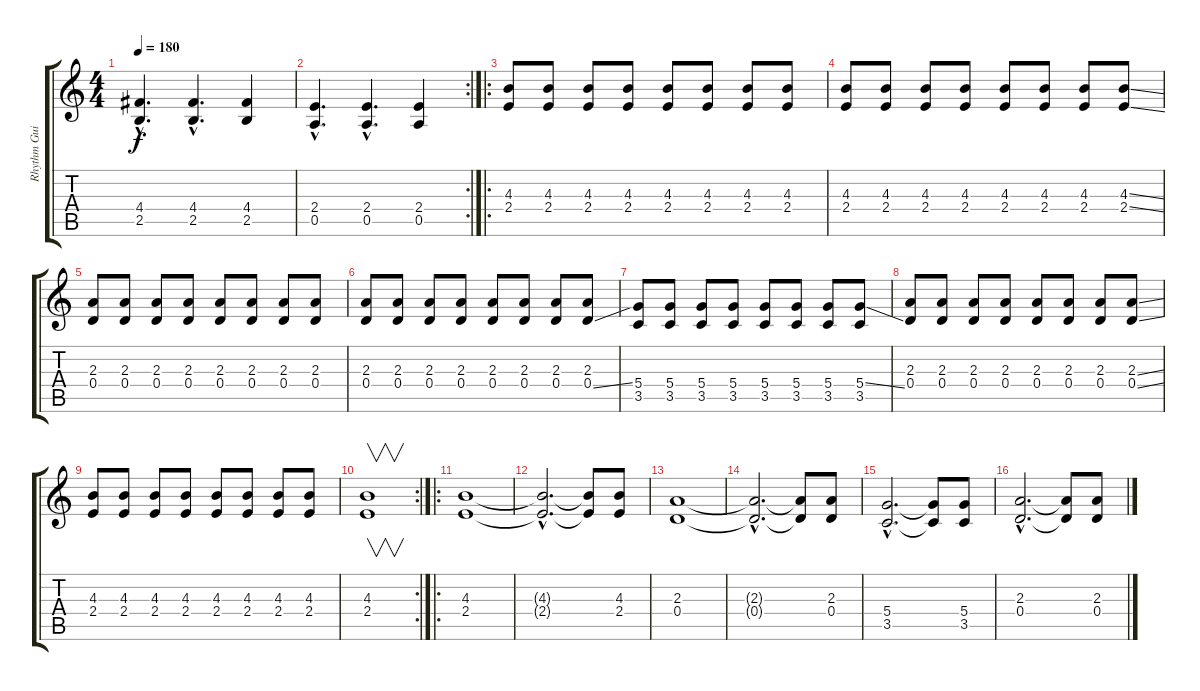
\track ("Rhythm Guitar" "Rhythm Gui") {instrument distortionguitar}
\staff {score tabs}
\tuning (E4 B3 G3 D3 A2 E2) {hide}
\ts (4 4)
\tempo 180
\clef g2
\ks c
(4.4{hac} 2.5{hac}).4{d dy f} (4.4{hac} 2.5{hac}).4{d} (4.4 2.5).4 |
\rc 2
(2.4{hac} 0.5{hac}).4{d} (2.4{hac} 0.5{hac}).4{d} (2.4 0.5).4 |
\ro
(4.3 2.4).8 (4.3 2.4).8 (4.3 2.4).8 (4.3 2.4).8 (4.3 2.4).8 (4.3 2.4).8 (4.3 2.4).8 (4.3 2.4).8 |
(4.3 2.4).8 (4.3 2.4).8 (4.3 2.4).8 (4.3 2.4).8 (4.3 2.4).8 (4.3 2.4).8 (4.3 2.4).8 (4.3{ss} 2.4{ss}).8 |
(2.3 0.4).8 (2.3 0.4).8 (2.3 0.4).8 (2.3 0.4).8 (2.3 0.4).8 (2.3 0.4).8 (2.3 0.4).8 (2.3 0.4).8 |
(2.3 0.4).8 (2.3 0.4).8 (2.3 0.4).8 (2.3 0.4).8 (2.3 0.4).8 (2.3 0.4).8 (2.3 0.4).8 (2.3 0.4{ss}).8 |
(5.4 3.5).8 (5.4 3.5).8 (5.4 3.5).8 (5.4 3.5).8 (5.4 3.5).8 (5.4 3.5).8 (5.4 3.5).8 (5.4{ss} 3.5).8 |
(2.3 0.4).8 (2.3 0.4).8 (2.3 0.4).8 (2.3 0.4).8 (2.3 0.4).8 (2.3 0.4).8 (2.3 0.4).8 (2.3{ss} 0.4{ss}).8 |
(4.3 2.4).8 (4.3 2.4).8 (4.3 2.4).8 (4.3 2.4).8 (4.3 2.4).8 (4.3 2.4).8 (4.3 2.4).8 (4.3 2.4).8 |
\rc 2
(4.3 2.4).1{v} |
\ro
(4.3 2.4).1 |
(4.3{hac t} 2.4{hac t}).2{d} (4.3{t} 2.4{t}).8 (4.3 2.4).8 |
(2.3 0.4).1 |
(2.3{hac t} 0.4{hac t}).2{d} (2.3{t} 0.4{t}).8 (2.3 0.4).8 |
(5.4{hac} 3.5{hac}).2{d} (5.4{t} 3.5{t}).8 (5.4 3.5).8 |
(2.3{hac} 0.4{hac}).2{d} (2.3{t} 0.4{t}).8 (2.3 0.4).8
